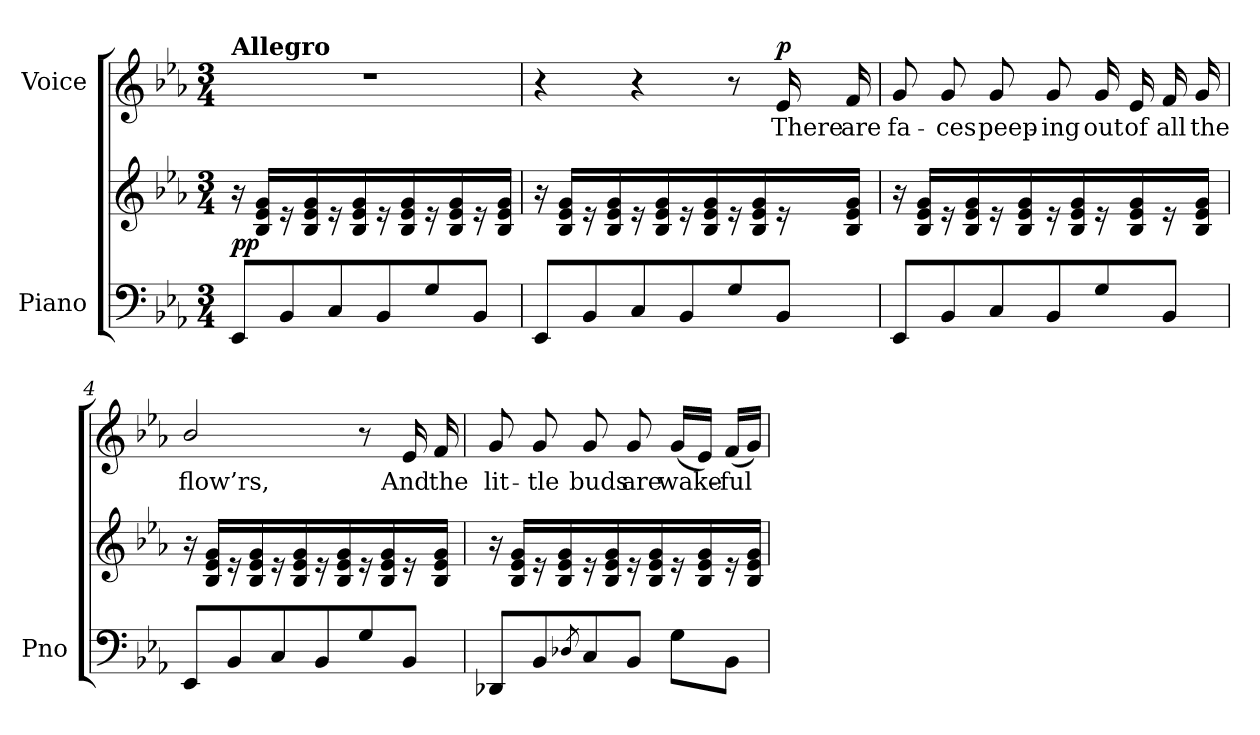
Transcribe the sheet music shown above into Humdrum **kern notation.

**kern	**kern	**dynam	**kern	**text	**dynam
*part2	*part2	*part2	*part1	*part1	*part1
*staff3	*staff2	*staff2/3	*staff1	*staff1	*staff1
*I"Piano	*	*	*I"Voice	*	*
*I'Pno	*	*	*	*	*
*clefF4	*clefG2	*	*clefG2	*	*
*k[b-e-a-]	*k[b-e-a-]	*	*k[b-e-a-]	*	*
*M3/4	*M3/4	*	*M3/4	*	*
=1	=1	=1	=1	=1	=1
!	!	!	!LO:TX:a:B:t=Allegro	!	!
!	!	!LO:DY:b	!	!	!
8EE-/L	16r	pp	2.r	.	.
.	16B-/ 16e-/ 16g/LL	.	.	.	.
8BB-/	16r	.	.	.	.
.	16B-/ 16e-/ 16g/	.	.	.	.
8C/	16r	.	.	.	.
.	16B-/ 16e-/ 16g/	.	.	.	.
8BB-/	16r	.	.	.	.
.	16B-/ 16e-/ 16g/	.	.	.	.
8G/	16r	.	.	.	.
.	16B-/ 16e-/ 16g/	.	.	.	.
8BB-/J	16r	.	.	.	.
.	16B-/ 16e-/ 16g/JJ	.	.	.	.
=2	=2	=2	=2	=2	=2
8EE-/L	16r	.	4r	.	.
.	16B-/ 16e-/ 16g/LL	.	.	.	.
8BB-/	16r	.	.	.	.
.	16B-/ 16e-/ 16g/	.	.	.	.
8C/	16r	.	4r	.	.
.	16B-/ 16e-/ 16g/	.	.	.	.
8BB-/	16r	.	.	.	.
.	16B-/ 16e-/ 16g/	.	.	.	.
8G/	16r	.	8r	.	.
.	16B-/ 16e-/ 16g/	.	.	.	.
!	!	!	!	!LO:LY:b	!LO:DY:a
8BB-/J	16r	.	16e-/	There	p
!	!	!	!	!LO:LY:b	!
.	16B-/ 16e-/ 16g/JJ	.	16f/	are	.
!!LO:LB:g=z
=3	=3	=3	=3	=3	=3
!	!	!	!	!LO:LY:b	!
8EE-/L	16r	.	8g/	fa-	.
.	16B-/ 16e-/ 16g/LL	.	.	.	.
!	!	!	!	!LO:LY:b	!
8BB-/	16r	.	8g/	-ces	.
.	16B-/ 16e-/ 16g/	.	.	.	.
!	!	!	!	!LO:LY:b	!
8C/	16r	.	8g/	peep-	.
.	16B-/ 16e-/ 16g/	.	.	.	.
!	!	!	!	!LO:LY:b	!
8BB-/	16r	.	8g/	-ing	.
.	16B-/ 16e-/ 16g/	.	.	.	.
!	!	!	!	!LO:LY:b	!
8G/	16r	.	16g/	out	.
!	!	!	!	!LO:LY:b	!
.	16B-/ 16e-/ 16g/	.	16e-/	of	.
!	!	!	!	!LO:LY:b	!
8BB-/J	16r	.	16f/	all	.
!	!	!	!	!LO:LY:b	!
.	16B-/ 16e-/ 16g/JJ	.	16g/	the	.
=4	=4	=4	=4	=4	=4
!	!	!	!	!LO:LY:b	!
8EE-/L	16r	.	2b-/	flow’rs,	.
.	16B-/ 16e-/ 16g/LL	.	.	.	.
8BB-/	16r	.	.	.	.
.	16B-/ 16e-/ 16g/	.	.	.	.
8C/	16r	.	.	.	.
.	16B-/ 16e-/ 16g/	.	.	.	.
8BB-/	16r	.	.	.	.
.	16B-/ 16e-/ 16g/	.	.	.	.
8G/	16r	.	8r	.	.
.	16B-/ 16e-/ 16g/	.	.	.	.
!	!	!	!	!LO:LY:b	!
8BB-/J	16r	.	16e-/	And	.
!	!	!	!	!LO:LY:b	!
.	16B-/ 16e-/ 16g/JJ	.	16f/	the	.
!!LO:LB:g=z
=5	=5	=5	=5	=5	=5
!	!	!	!	!LO:LY:b	!
8DD-X/L	16r	.	8g/	lit-	.
.	16B-/ 16e-/ 16g/LL	.	.	.	.
!	!	!	!	!LO:LY:b	!
8BB-/	16r	.	8g/	-tle	.
.	16B-/ 16e-/ 16g/	.	.	.	.
8qD-X/	.	.	.	.	.
!	!	!	!	!LO:LY:b	!
8C/	16r	.	8g/	buds	.
.	16B-/ 16e-/ 16g/	.	.	.	.
!	!	!	!	!LO:LY:b	!
8BB-/J	16r	.	8g/	are	.
.	16B-/ 16e-/ 16g/	.	.	.	.
!	!	!	!	!LO:LY:b	!
8G\L	16r	.	(16g/LL	wake-	.
.	16B-/ 16e-/ 16g/	.	16e-/JJ)	.	.
!	!	!	!	!LO:LY:b	!
8BB-\J	16r	.	(16f/LL	-ful	.
.	16B-/ 16e-/ 16g/JJ	.	16g/JJ)	.	.
=	=	=	=	=	=
*-	*-	*-	*-	*-	*-
